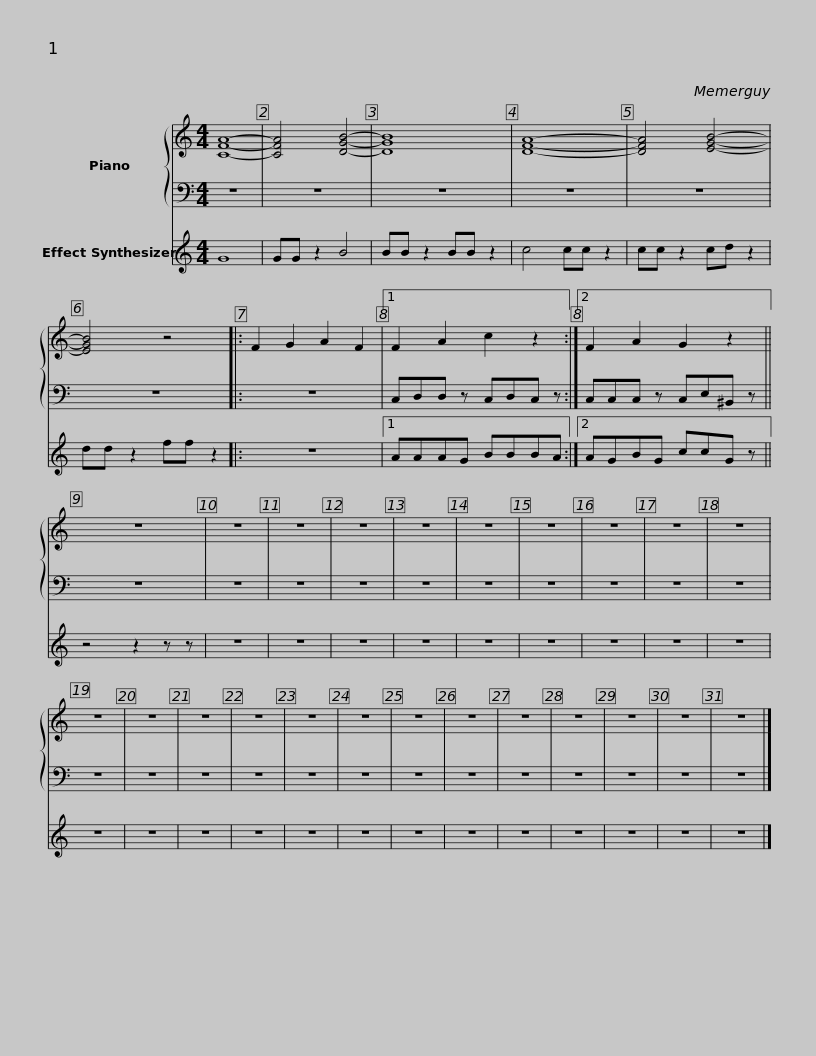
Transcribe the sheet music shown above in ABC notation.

X:1
%%score { 1 | 2 } 3
L:1/8
M:4/4
I:linebreak $
K:C
V:1 treble
V:2 bass
V:3 treble
V:1
 [CFA]8- | [CFA]4 [DGB]4- | [DGB]8 | [DFA]8- | [DFA]4 [EGB]4- | %5
 [EGB]4 z4 |: F2 G2 A2 F2 |1$ F2 A2 c2 z2 :|2 F2 A2 G2 z2 || z8 | %10
 z8 | z8 | z8 | z8 | z8 | %15
 z8 | z8 | z8 |$ z8 | z8 | %20
 z8 | z8 | z8 | z8 | z8 | %25
 z8 | z8 | z8 | z8 | z8 | %30
 z8 | z8 |] %32
V:2
 z8 | z8 | z8 | z8 | z8 | %5
 z8 |: z8 |1$ C,D,D, z C,D,C, z :|2 C,C,C, z C,E,^B,, z || z8 | %10
 z8 | z8 | z8 | z8 | z8 | %15
 z8 | z8 | z8 |$ z8 | z8 | %20
 z8 | z8 | z8 | z8 | z8 | %25
 z8 | z8 | z8 | z8 | z8 | %30
 z8 | z8 |] %32
V:3
 G8 | GG z2 B4 | BB z2 BB z2 | c4 cc z2 | cc z2 cd z2 | %5
 dd z2 ff z2 |: z8 |1$ AAAG BBBA :|2 AGBG ccG z || z4 z2 z z | %10
 z8 | z8 | z8 | z8 | z8 | %15
 z8 | z8 | z8 |$ z8 | z8 | %20
 z8 | z8 | z8 | z8 | z8 | %25
 z8 | z8 | z8 | z8 | z8 | %30
 z8 | z8 |] %32
